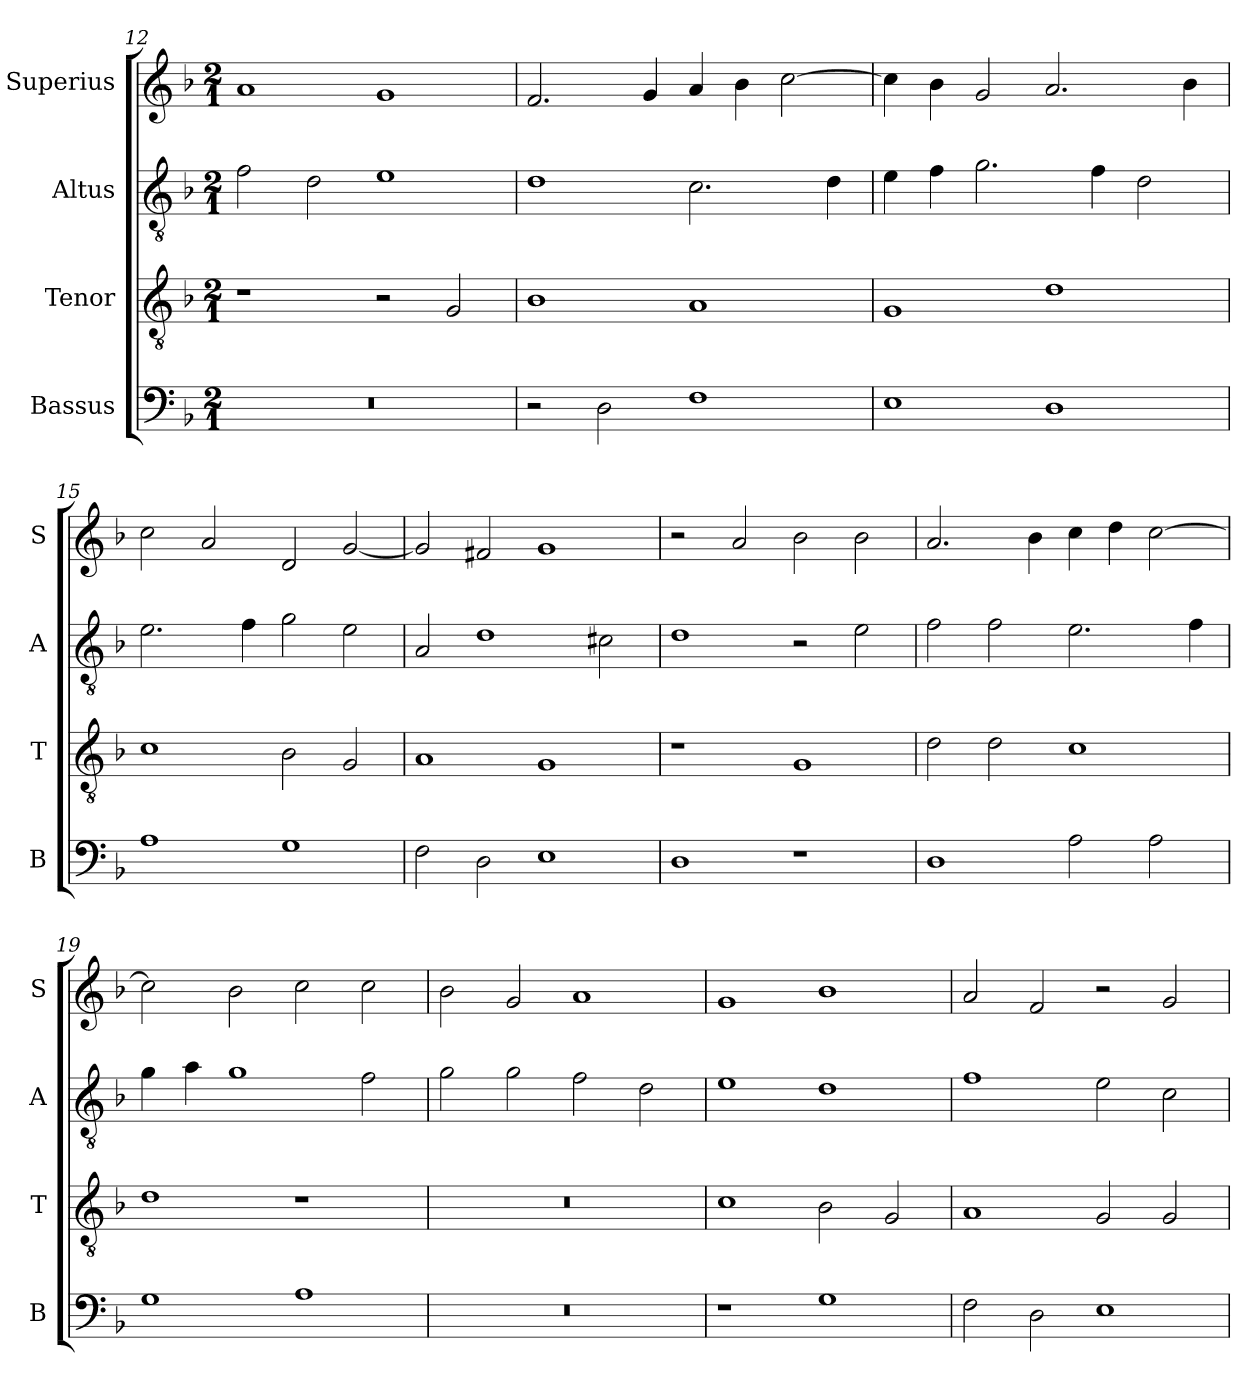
**kern	**kern	**kern	**kern
*part4	*part3	*part2	*part1
*staff4	*staff3	*staff2	*staff1
*I"Bassus	*I"Tenor	*I"Altus	*I"Superius
*I'B	*I'T	*I'A	*I'S
*clefF4	*clefGv2	*clefGv2	*clefG2
*k[b-]	*k[b-]	*k[b-]	*k[b-]
*F:	*F:	*F:	*F:
*M2/1	*M2/1	*M2/1	*M2/1
=12	=12	=12	=12
0r	1r	2f	1a
.	.	2d	.
.	2r	1e	1g
.	2G	.	.
=13	=13	=13	=13
2r	1B-	1d	2.f
2D	.	.	.
.	.	.	4g
1F	1A	2.c	4a
.	.	.	4b-
.	.	.	[2cc
.	.	4d	.
=14	=14	=14	=14
1E	1G	4e	4cc]
.	.	4f	4b-
.	.	2.g	2g
1D	1d	.	2.a
.	.	4f	.
.	.	2d	.
.	.	.	4b-
=15	=15	=15	=15
1A	1c	2.e	2cc
.	.	.	2a
.	.	4f	.
1G	2B-	2g	2d
.	2G	2e	[2g
=16	=16	=16	=16
2F	1A	2A	2g]
2D	.	1d	2f#X
1E	1G	.	1g
.	.	2c#X	.
=17	=17	=17	=17
1D	1r	1d	2r
.	.	.	2a
1r	1G	2r	2b-
.	.	2e	2b-
=18	=18	=18	=18
1D	2d	2f	2.a
.	2d	2f	.
.	.	.	4b-
2A	1c	2.e	4cc
.	.	.	4dd
2A	.	.	[2cc
.	.	4f	.
=19	=19	=19	=19
1G	1d	4g	2cc]
.	.	4a	.
.	.	1g	2b-
1A	1r	.	2cc
.	.	2f	2cc
=20	=20	=20	=20
0r	0r	2g	2b-
.	.	2g	2g
.	.	2f	1a
.	.	2d	.
=21	=21	=21	=21
1r	1c	1e	1g
1G	2B-	1d	1b-
.	2G	.	.
=22	=22	=22	=22
2F	1A	1f	2a
2D	.	.	2f
1E	2G	2e	2r
.	2G	2c	2g
=	=	=	=
*-	*-	*-	*-
